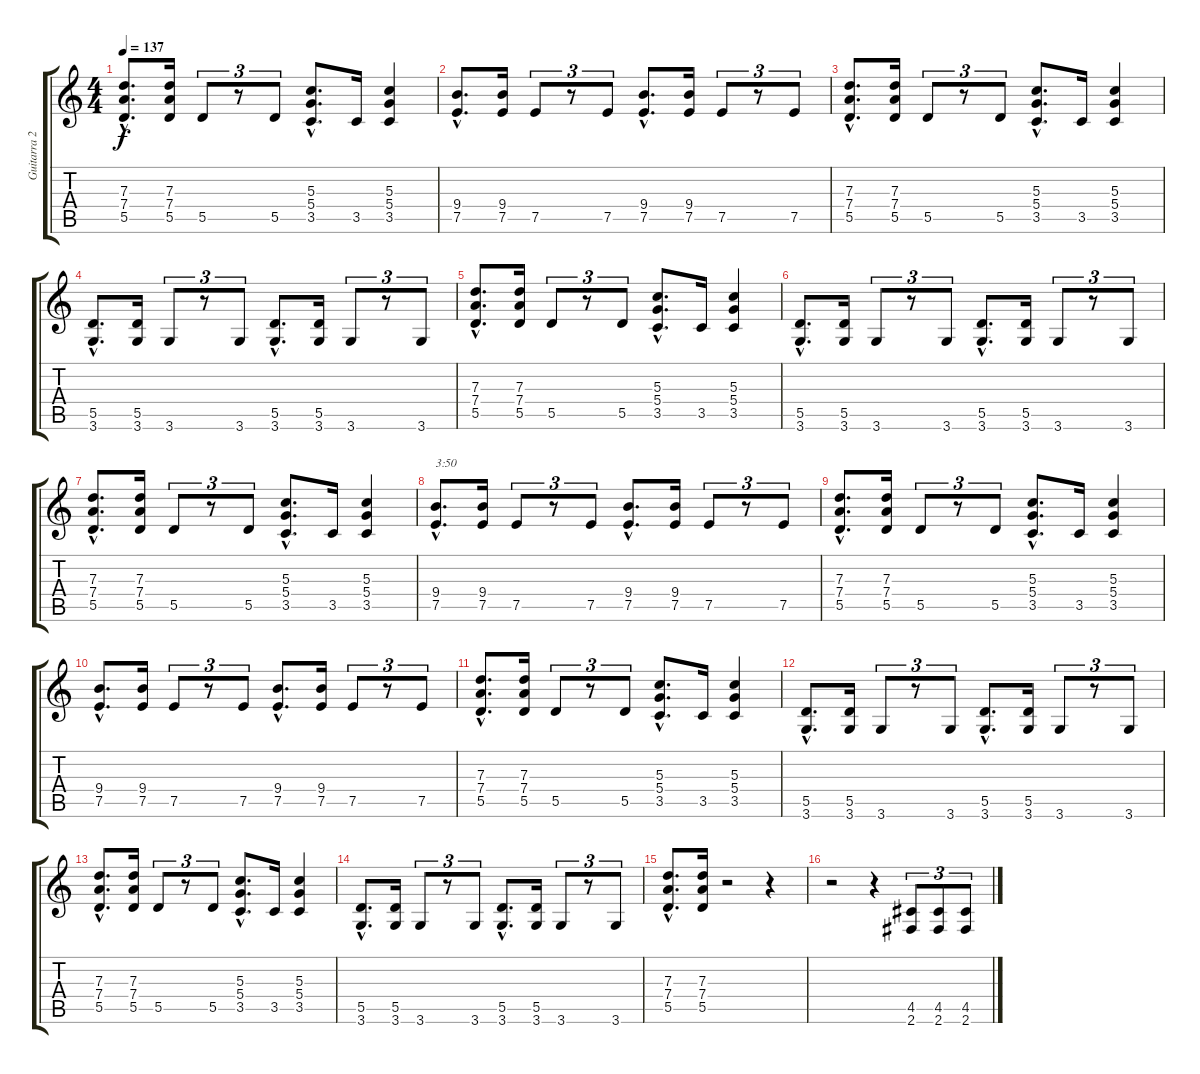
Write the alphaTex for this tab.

\track ("Guitarra 2" "Guitarra 2") {instrument distortionguitar}
\staff {score tabs}
\tuning (E4 B3 G3 D3 A2 E2) {hide}
\ts (4 4)
\tempo 137
\clef g2
\ks c
(7.3{hac} 7.4{hac} 5.5{hac}).8{d dy f} (7.3 7.4 5.5).16 5.5.8{tu (3 2)} r.8{tu (3 2)} 5.5.8{tu (3 2)} (5.3{hac} 5.4{hac} 3.5{hac}).8{d} 3.5.16 (5.3 5.4 3.5).4 |
(9.4{hac} 7.5{hac}).8{d} (9.4 7.5).16 7.5.8{tu (3 2)} r.8{tu (3 2)} 7.5.8{tu (3 2)} (9.4{hac} 7.5{hac}).8{d} (9.4 7.5).16 7.5.8{tu (3 2)} r.8{tu (3 2)} 7.5.8{tu (3 2)} |
(7.3{hac} 7.4{hac} 5.5{hac}).8{d} (7.3 7.4 5.5).16 5.5.8{tu (3 2)} r.8{tu (3 2)} 5.5.8{tu (3 2)} (5.3{hac} 5.4{hac} 3.5{hac}).8{d} 3.5.16 (5.3 5.4 3.5).4 |
(5.5{hac} 3.6{hac}).8{d} (5.5 3.6).16 3.6.8{tu (3 2)} r.8{tu (3 2)} 3.6.8{tu (3 2)} (5.5{hac} 3.6{hac}).8{d} (5.5 3.6).16 3.6.8{tu (3 2)} r.8{tu (3 2)} 3.6.8{tu (3 2)} |
(7.3{hac} 7.4{hac} 5.5{hac}).8{d} (7.3 7.4 5.5).16 5.5.8{tu (3 2)} r.8{tu (3 2)} 5.5.8{tu (3 2)} (5.3{hac} 5.4{hac} 3.5{hac}).8{d} 3.5.16 (5.3 5.4 3.5).4 |
(5.5{hac} 3.6{hac}).8{d} (5.5 3.6).16 3.6.8{tu (3 2)} r.8{tu (3 2)} 3.6.8{tu (3 2)} (5.5{hac} 3.6{hac}).8{d} (5.5 3.6).16 3.6.8{tu (3 2)} r.8{tu (3 2)} 3.6.8{tu (3 2)} |
(7.3{hac} 7.4{hac} 5.5{hac}).8{d} (7.3 7.4 5.5).16 5.5.8{tu (3 2)} r.8{tu (3 2)} 5.5.8{tu (3 2)} (5.3{hac} 5.4{hac} 3.5{hac}).8{d} 3.5.16 (5.3 5.4 3.5).4 |
(9.4{hac} 7.5{hac}).8{d txt "3:50"} (9.4 7.5).16 7.5.8{tu (3 2)} r.8{tu (3 2)} 7.5.8{tu (3 2)} (9.4{hac} 7.5{hac}).8{d} (9.4 7.5).16 7.5.8{tu (3 2)} r.8{tu (3 2)} 7.5.8{tu (3 2)} |
(7.3{hac} 7.4{hac} 5.5{hac}).8{d} (7.3 7.4 5.5).16 5.5.8{tu (3 2)} r.8{tu (3 2)} 5.5.8{tu (3 2)} (5.3{hac} 5.4{hac} 3.5{hac}).8{d} 3.5.16 (5.3 5.4 3.5).4 |
(9.4{hac} 7.5{hac}).8{d} (9.4 7.5).16 7.5.8{tu (3 2)} r.8{tu (3 2)} 7.5.8{tu (3 2)} (9.4{hac} 7.5{hac}).8{d} (9.4 7.5).16 7.5.8{tu (3 2)} r.8{tu (3 2)} 7.5.8{tu (3 2)} |
(7.3{hac} 7.4{hac} 5.5{hac}).8{d} (7.3 7.4 5.5).16 5.5.8{tu (3 2)} r.8{tu (3 2)} 5.5.8{tu (3 2)} (5.3{hac} 5.4{hac} 3.5{hac}).8{d} 3.5.16 (5.3 5.4 3.5).4 |
(5.5{hac} 3.6{hac}).8{d} (5.5 3.6).16 3.6.8{tu (3 2)} r.8{tu (3 2)} 3.6.8{tu (3 2)} (5.5{hac} 3.6{hac}).8{d} (5.5 3.6).16 3.6.8{tu (3 2)} r.8{tu (3 2)} 3.6.8{tu (3 2)} |
(7.3{hac} 7.4{hac} 5.5{hac}).8{d} (7.3 7.4 5.5).16 5.5.8{tu (3 2)} r.8{tu (3 2)} 5.5.8{tu (3 2)} (5.3{hac} 5.4{hac} 3.5{hac}).8{d} 3.5.16 (5.3 5.4 3.5).4 |
(5.5{hac} 3.6{hac}).8{d} (5.5 3.6).16 3.6.8{tu (3 2)} r.8{tu (3 2)} 3.6.8{tu (3 2)} (5.5{hac} 3.6{hac}).8{d} (5.5 3.6).16 3.6.8{tu (3 2)} r.8{tu (3 2)} 3.6.8{tu (3 2)} |
(7.3{hac} 7.4{hac} 5.5{hac}).8{d} (7.3 7.4 5.5).16 r.2 r.4 |
r.2 r.4 (4.5 2.6).8{tu (3 2)} (4.5 2.6).8{tu (3 2)} (4.5 2.6).8{tu (3 2)}
